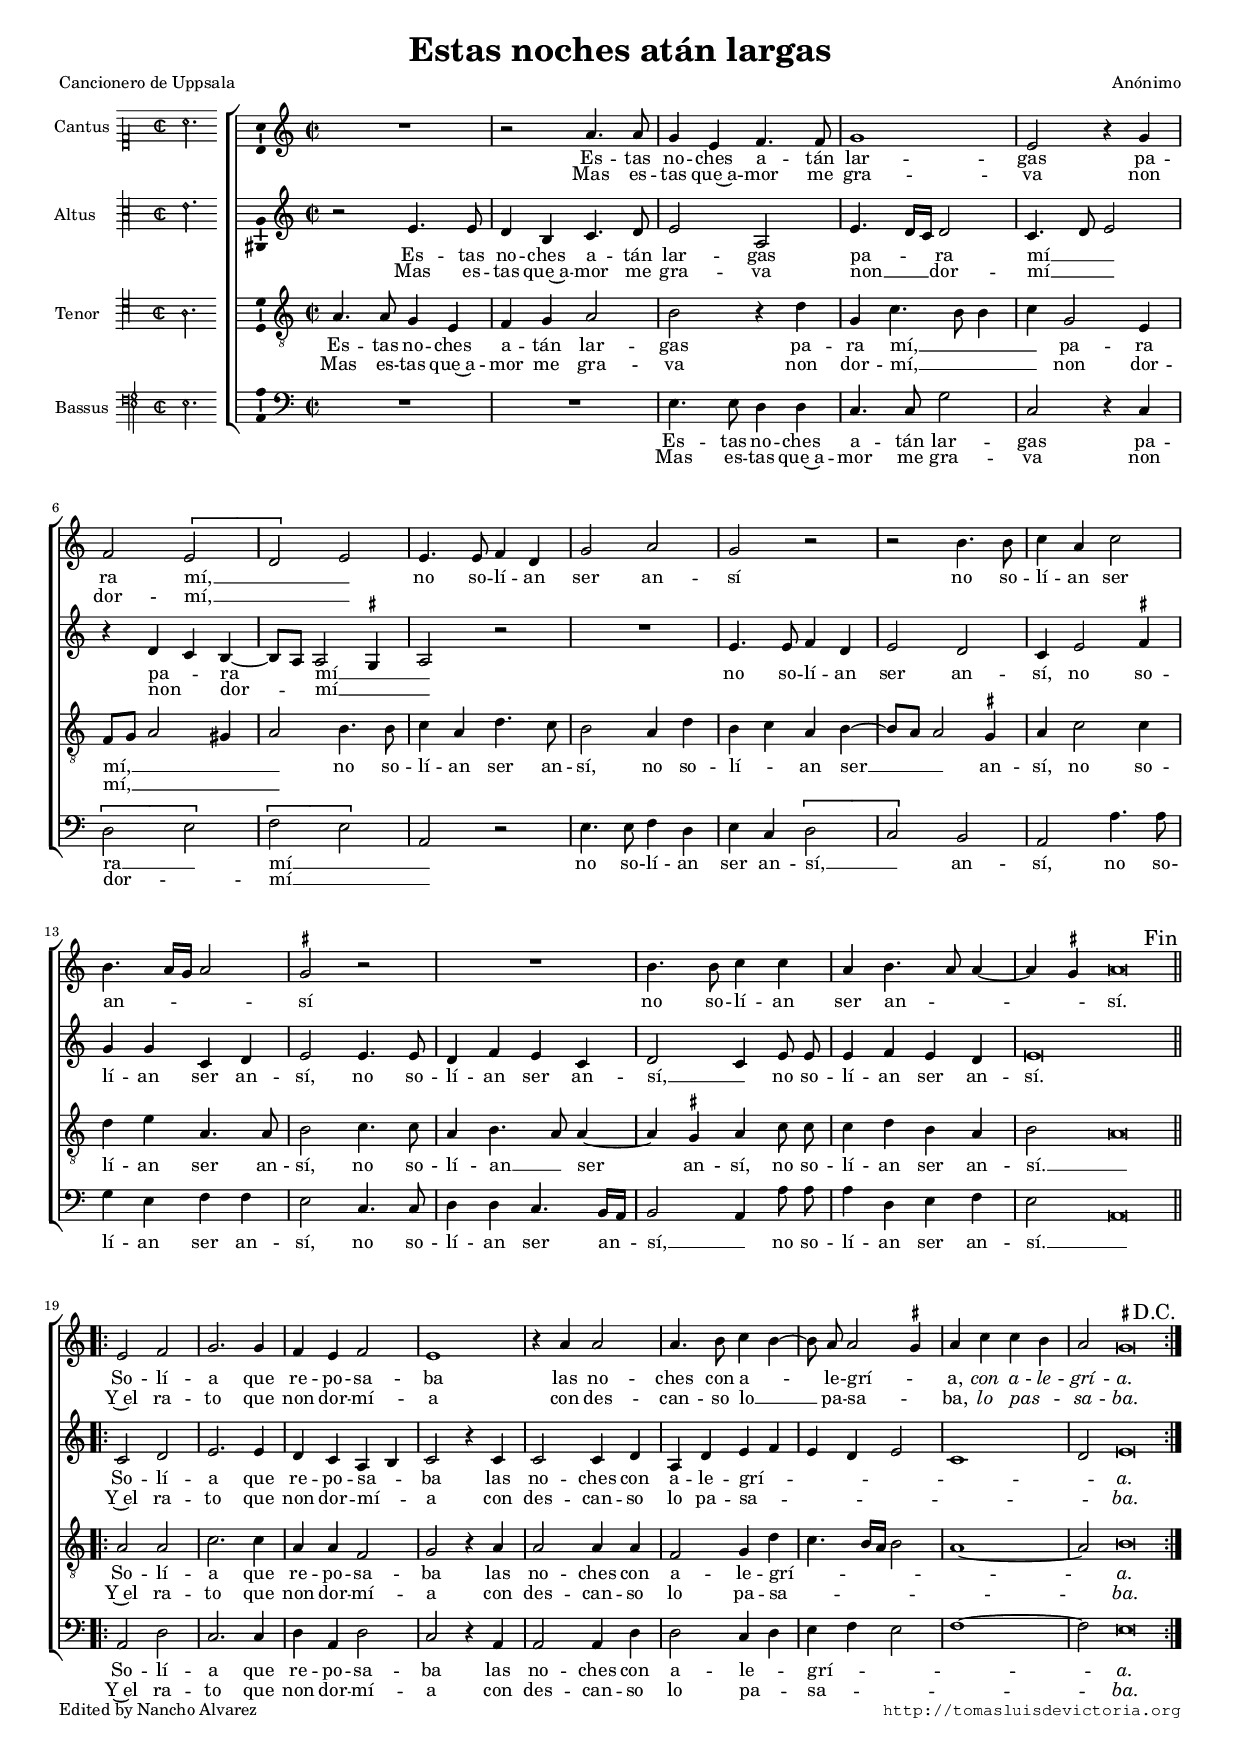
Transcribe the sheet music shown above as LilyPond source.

\version "2.18.0"

#(set-default-paper-size "a4")
#(set-global-staff-size 14.5)
#(ly:set-option 'point-and-click #f)
%nomobile

italicas=\override LyricText.font-shape = #'italic
rectas=\override LyricText.font-shape = #'upright
ss=\once \set suggestAccidentals = ##t
incipitwidth = 20
mtempo={\tempo 4 = 100}
mtempob={\tempo 4 = 50}

htitle="Estas noches atán largas"
hcomposer="Anónimo"

\header {
	title=\markup{\fontsize #2 "Estas noches atán largas"}
	%subsubtitle=\markup{\null \vspace #6 }
	composer="Anónimo"
        pdfauthor=\composer
	%opus="(-)"
	poet=\markup{"Cancionero de Uppsala"}
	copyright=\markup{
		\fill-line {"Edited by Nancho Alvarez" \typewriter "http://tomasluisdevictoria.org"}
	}
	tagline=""
}


global={\key c \major \time 2/2  \skip 1*18 \bar ".|:-||"
        \break
        \skip 1*9 \bar ":|." 
}

cantus={
	R1*4/4 |
	r2 a'4. a'8 |
	g'4 e' f'4. f'8 |
	g'1 |
%5
	e'2 r4 g' |
	f'2 \[e' |
	d'\] e' |
	e'4. e'8 f'4 d' |
	g'2 a' |
%10
	g' r |
	r b'4. b'8 |
	c''4 a' c''2 |
	b'4. a'16 g' a'2 |
	\ss gis' r |
%15
	R1*4/4 |
	b'4. b'8 c''4 c'' |
	a' b'4. a'8 a'4 ~ |
	a' \ss gis' a'\breve*1/4
        \override Score.RehearsalMark.self-alignment-X=#right
        \once \override Score.RehearsalMark.break-visibility = #'#(#t #t #f)
        \mark \markup{"Fin"}
	e'2 f' |
%20
	g'2. g'4
	f' e' f'2
	e'1
	r4 a' a'2
	a'4. b'8 c''4 b' ~
%25
	\set Staff.autoBeaming = ##f
	b'8 a' a'2 \ss gis'4
	\set Staff.autoBeaming = ##t
	a' c'' c'' b'
	a'2 \ss gis'\breve*1/4
        \mark \markup{"D.C."}
}

altus={
	r2 e'4. e'8
	d'4 b c'4. d'8
	e'2 a
	e'4. d'16 c' d'2
%5
	c'4. d'8 e'2
	r4 d' c' b ~
	b8 a a2 \ss gis4
	a2 r
	R1*4/4
%10
	e'4. e'8 f'4 d'
	e'2 d'
	c'4 e'2 \ss fis'4
	g' g' c' d'
	e'2 e'4. e'8
%15
	d'4 f' e' c'
	\set Staff.autoBeaming = ##f
	d'2 c'4 e'8 e'
	\set Staff.autoBeaming = ##t
	e'4 f' e' d'
	e'\breve*1/2
	c'2 d'
%20
	e'2. e'4
	d' c' a b
	c'2 r4 c'
	c'2 c'4 d'
	a d' e' f'
%25
	e' d' e'2
	c'1
	d'2 e'\breve*1/4
}

tenor={
	a4. a8 g4 e
	f g a2
	b r4 d'
	g c'4. b8 b4
%5
	c' g2 e4
	f8 g a2 gis4
	a2 b4. b8
	c'4 a d'4. c'8
	b2 a4 d'
%10
	b c' a b ~
	b8 a a2 \ss gis4
	a c'2 c'4
	d' e' a4. a8
	b2 c'4. c'8
%15
	a4 b4. a8 a4 ~
	\set Staff.autoBeaming = ##f
	a \ss gis a c'8 c'
	\set Staff.autoBeaming = ##t
	c'4 d' b a
	b2 a\breve*1/4
	a2 a
%20
	c'2. c'4
	a a f2
	g r4 a
	a2 a4 a
	f2 g4 d'
%25
	c'4. b16 a b2
	a1 ~
	a2 b\breve*1/4
}

bassus={
	R1*4/4
	R1*4/4
	e4. e8 d4 d
	c4. c8 g2
%5
	c r4 c
	\[d2 e\]
	\[f e\]
	a, r
	e4. e8 f4 d
%10
	e c \[d2
	c\] b,
	a, a4. a8
	g4 e f f
	e2 c4. c8
%15
	d4 d c4. b,16 a,
	\set Staff.autoBeaming = ##f
	b,2 a,4 a8 a
	\set Staff.autoBeaming = ##t
	a4 d e f
	e2 a,\breve*1/4
	a,2 d
%20
	c2. c4
	d a, d2
	c r4 a,
	a,2 a,4 d
	d2 c4 d
%25
	e f e2
	f1 ~
	f2 e\breve*1/4
}

textocantus=\lyricmode{
Es -- tas no -- ches a -- tán lar -- gas
pa -- ra mí, __ _ _ 
no so -- lí -- an ser an -- sí
no so -- lí -- an ser an -- _ _ _ sí
no so -- lí -- an ser an -- _ _ _ _ sí.
So -- lí -- a que re -- po -- sa -- ba
las no -- ches con a -- _ _ le -- grí -- _ a,
\italicas
con a -- le -- grí -- a.
}
textocantusb=\lyricmode{
Mas es -- tas que~a -- mor me gra -- va
non dor -- mí, __ _ _ 
"  " _ _ _ _ _ _ _ _ _ _ _ _ _ _ _ _ _ _ _ _ _ _ _ _ _ _ _ 
Y~el ra -- to que non dor -- mí -- a con des -- can -- so lo __ _ _ pa -- sa -- _ ba,
\italicas
lo pas -- _ sa -- ba.
}

textoaltus=\lyricmode{
Es -- tas no -- ches a -- tán lar -- gas
pa -- _ _ ra mí __ _ _ 
pa -- _ ra _ _ mí __ _ _ 
no so -- lí -- an ser an -- sí,
no so -- lí -- an ser an -- sí,
no so -- lí -- an ser an -- sí, __ _
no so -- lí -- an ser an -- sí.
So -- lí -- a que re -- po -- sa -- _ ba
las no -- ches con a -- le -- grí -- _ _ _ _ _ _ \italicas
a.
}
textoaltusb=\lyricmode{
Mas es -- tas que~a -- mor me gra -- va
non __ _ _ dor -- mí __ _ _ 
non _ dor -- _ _ mí __ _ _ 
"  " _ _ _ _ _ _ _ _ _ _ _ _ _ _ _ _ _ _ _ _ _ _ _ _ _ _ _ _ 
Y~el ra -- to que non dor -- mí -- _ a con des -- can -- so lo pa -- sa -- _ _ _ _ _ _ \italicas
ba.
}

textotenor=\lyricmode{
Es -- tas no -- ches a -- tán lar -- gas
pa -- ra mí, __ _ _ _
pa -- ra mí, __ _ _ _ _ 
no so -- lí -- an ser an -- sí,
no so -- lí -- _ an ser __ _ _ _ an -- sí,
no so -- lí -- an ser an -- sí, 
no so -- lí -- an __ _ ser _ an -- sí,
no so -- lí -- an ser an -- sí. __ _
So -- lí -- a que re -- po -- sa -- ba
las no -- ches con a -- le -- grí -- _ _ _ _ _ _ \italicas
a.
}
textotenorb=\lyricmode{
Mas es -- tas que~a -- mor me gra -- va
non dor -- mí, __ _ _ _
non dor -- mí, __ _ _ _ _ 
"  " _ _ _ _ _ _ _ _ _ _ _ _ _ _ _ _ _ _ _ _ _ _ _ _ _ _ _ _ _ _ _ _ _ _ _ _ _ _ _ _ _ 
Y~el ra -- to que non dor -- mí -- a 
con des -- can -- so lo pa -- sa -- _ _ _ _ _ _ \italicas
ba.
}

textobassus=\lyricmode{
Es -- tas no -- ches a -- tán lar -- gas
pa -- ra __ _ mí __ _ _ 
no so -- lí -- an ser an -- sí, __ _
an -- sí,
no so -- lí -- an ser an -- sí,
no so -- lí -- an ser an -- _ sí, __ _
no so -- lí -- an ser an -- sí. __ _
So -- lí -- a que re -- po -- sa -- ba
las no -- ches con a -- le -- _ grí -- _ _ _ _ \italicas
a.
}
textobassusb=\lyricmode{
Mas es -- tas que~a -- mor me gra -- va
non dor -- _ mí __ _ _ 
"  " _ _ _ _ _ _ _ _ _ _ _ _ _ _ _ _ _ _ _ _ _ _ _ _ _ _ _ _ _ _ _ _ _ 
Y~el ra -- to que non dor -- mí -- a 
con des -- can -- so lo pa -- _ sa -- _ _ _ _ \italicas
ba.
}


incipitcantus=\markup{
	\score{
		{ 
		\set Staff.instrumentName="Cantus "
		\override NoteHead.style = #'neomensural
		\override Staff.TimeSignature.style = #'neomensural
		\cadenzaOn 
		\clef "petrucci-c1"
		\key c \major
		\time 2/2
                a'2.
		} 

	\layout { line-width=\incipitwidth indent = 0 }
	}
}

incipitaltus=\markup{
	\score{
		{ 
		\set Staff.instrumentName="Altus    "
		\override NoteHead.style = #'neomensural 
		\override Staff.TimeSignature.style = #'neomensural
		\cadenzaOn 
		\clef "petrucci-c3"
		\key c \major
		\time 2/2
                e'2.
		} 
	\layout { line-width=\incipitwidth indent = 0 }
	}
}


incipittenor=\markup{
	\score{
		{ 
		\set Staff.instrumentName="Tenor   "
		\override NoteHead.style = #'neomensural 
		\override Staff.TimeSignature.style = #'neomensural
		\cadenzaOn 
		\clef "petrucci-c4"
		\key c \major
		\time 2/2
                a2.	
		} 
	\layout { line-width=\incipitwidth indent=0 }
	}
}

incipitbassus=\markup{
	\score{
		{ 
		\set Staff.instrumentName="Bassus "
		\override NoteHead.style = #'neomensural
		\override Staff.TimeSignature.style = #'neomensural
		\cadenzaOn 
		\clef "petrucci-f4"
		\key c \major
		\time 2/2
                e2.
		} 
	\layout { line-width=\incipitwidth indent = 0 }
	}
}

%\layout {
%       \context {\Voice
%               \remove Ligature_bracket_engraver
%               \consists Mensural_ligature_engraver
%       }
%       line-width=\incipitwidth
%       indent = 0
%}

\score {\transpose c' c'{
\new ChoirStaff<<

	\new Staff <<\global
	\new Voice="v1" {
		\set Staff.instrumentName=\incipitcantus
		\clef "treble"
		\cantus }
	\new Lyrics \lyricsto "v1" {\textocantus }
	\new Lyrics \lyricsto "v1" {\textocantusb }
	>>

	\new Staff <<\global
	\new Voice="v2" {
		\set Staff.instrumentName=\incipitaltus
		\clef "treble"
		\altus }
	\new Lyrics \lyricsto "v2" {\textoaltus }
	\new Lyrics \lyricsto "v2" {\textoaltusb }
	>>
	
	\new Staff <<\global
	\new Voice="v3" {
		\set Staff.instrumentName=\incipittenor
		\clef "G_8"
		\tenor }
	\new Lyrics \lyricsto "v3" {\textotenor }
	\new Lyrics \lyricsto "v3" {\textotenorb }
	>>

	\new Staff <<\global
	\new Voice="v4" {
		\set Staff.instrumentName=\incipitbassus
		\clef "bass"
		\bassus }
	\new Lyrics \lyricsto "v4" {\textobassus }
	\new Lyrics \lyricsto "v4" {\textobassusb }
	>>
	
>>

	} % transpose

\layout{ 
	\context {\Lyrics 
		\override VerticalAxisGroup.staff-affinity = #UP
		\override VerticalAxisGroup.nonstaff-relatedstaff-spacing =
			#'((basic-distance . 0) (minimum-distance . 0) (padding . .5))
		\override VerticalAxisGroup.nonstaff-nonstaff-spacing =
			#'((basic-distance . 0) (minimum-distance . 0) (padding . .3))
		\override LyricText.font-size = #1.2
		\override LyricHyphen.minimum-distance = #0.5
	}
	\context {\Score 
		tempoHideNote = ##t
		\override BarNumber.padding = #2 
	}
	\context {\Voice 
		melismaBusyProperties = #'()
		%autoBeaming = ##f
	}
	\context {\Staff 
                %\RemoveEmptyStaves
                %\override VerticalAxisGroup.remove-first = ##t
		\override VerticalAxisGroup.staff-staff-spacing =
			#'((basic-distance . 11) (minimum-distance . 0) (padding . 1))
		\consists Ambitus_engraver 
		\override LigatureBracket.padding = #1
	}
}

%\midi { \mtempo }

}


\paper{
	evenHeaderMarkup=\markup  \fill-line { \fromproperty #'page:page-number-string \htitle \hcomposer }
	oddHeaderMarkup= \markup  \fill-line { \on-the-fly #not-first-page \hcomposer \on-the-fly #not-first-page \htitle \on-the-fly #not-first-page \fromproperty #'page:page-number-string }
	%system-count=3
	page-count = 1
	ragged-last-bottom = ##f
	indent=3.0\cm
	system-system-spacing =
	#'((basic-distance . 20) (minimum-distance . 0) (padding . 5))
	top-system-spacing = % header
	#'((basic-distance . 8) (minimum-distance . 0) (padding . 0))
	last-bottom-spacing = % footer
	#'((basic-distance . 12) (minimum-distance . 0) (padding . 0))
	markup-system-spacing.padding = #1.5
}
